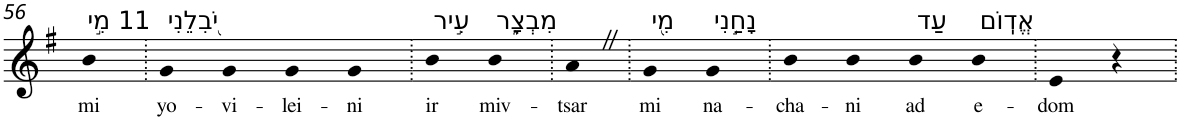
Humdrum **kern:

**kern	**text
*part1	*part1
*staff1	*staff1
*I"Piano	*
*I'Pno	*
!!LO:PB:g=z
*clefG2	*
*k[f#]	*
*G:	*
=56	=56
!LO:TX:a:t=11 מִ֣י	!
!	!LO:LY:b
4b	mi
=57.	=57.
!LO:TX:a:t=יֹ֭בִלֵנִי	!
!	!LO:LY:b
4g	yo-
!	!LO:LY:b
4g	-vi-
!	!LO:LY:b
4g	-lei-
!	!LO:LY:b
4g	-ni
=58.	=58.
!LO:TX:a:t=עִ֣יר	!
!	!LO:LY:b
4b	ir
!LO:TX:a:t=מִבְצָ֑ר	!
!	!LO:LY:b
4b	miv-
=59.	=59.
!	!LO:LY:b
4aZ	-tsar
=60.	=60.
!LO:TX:a:t=מִ֖י	!
!	!LO:LY:b
4g	mi
!LO:TX:a:t=נָחַ֣נִי	!
!	!LO:LY:b
4g	na-
=61.	=61.
!	!LO:LY:b
4b	-cha-
!	!LO:LY:b
4b	-ni
!LO:TX:a:t=עַד	!
!	!LO:LY:b
4b	ad
!LO:TX:a:t=אֱדֽוֹם	!
!	!LO:LY:b
4b	e-
=62.	=62.
!	!LO:LY:b
4e	-dom
4r	.
=.	=.
*-	*-
